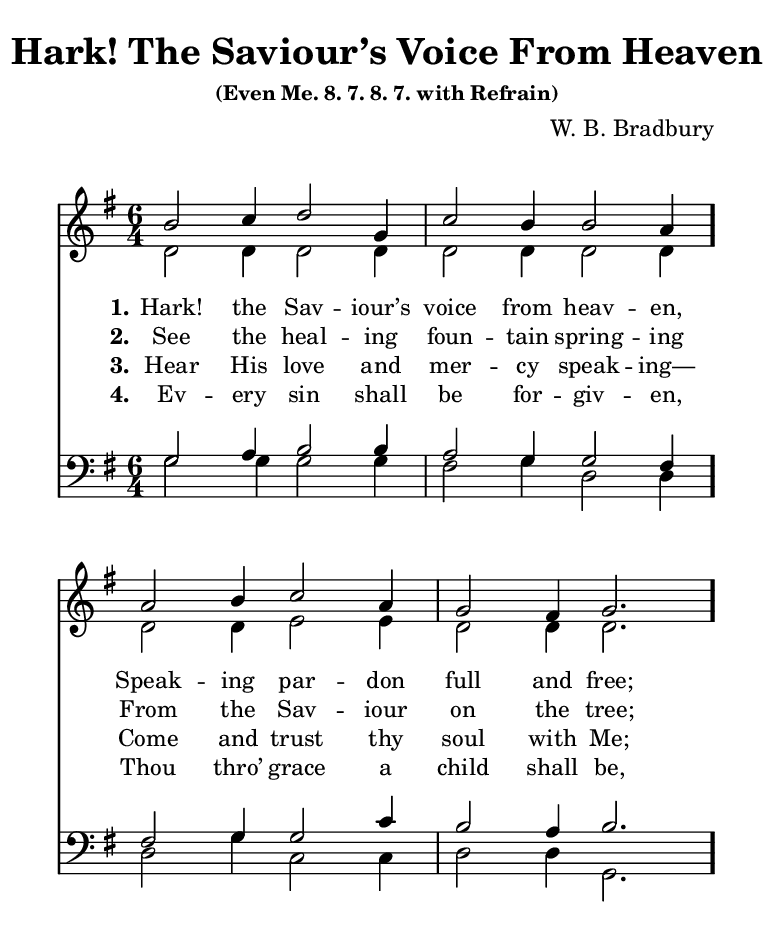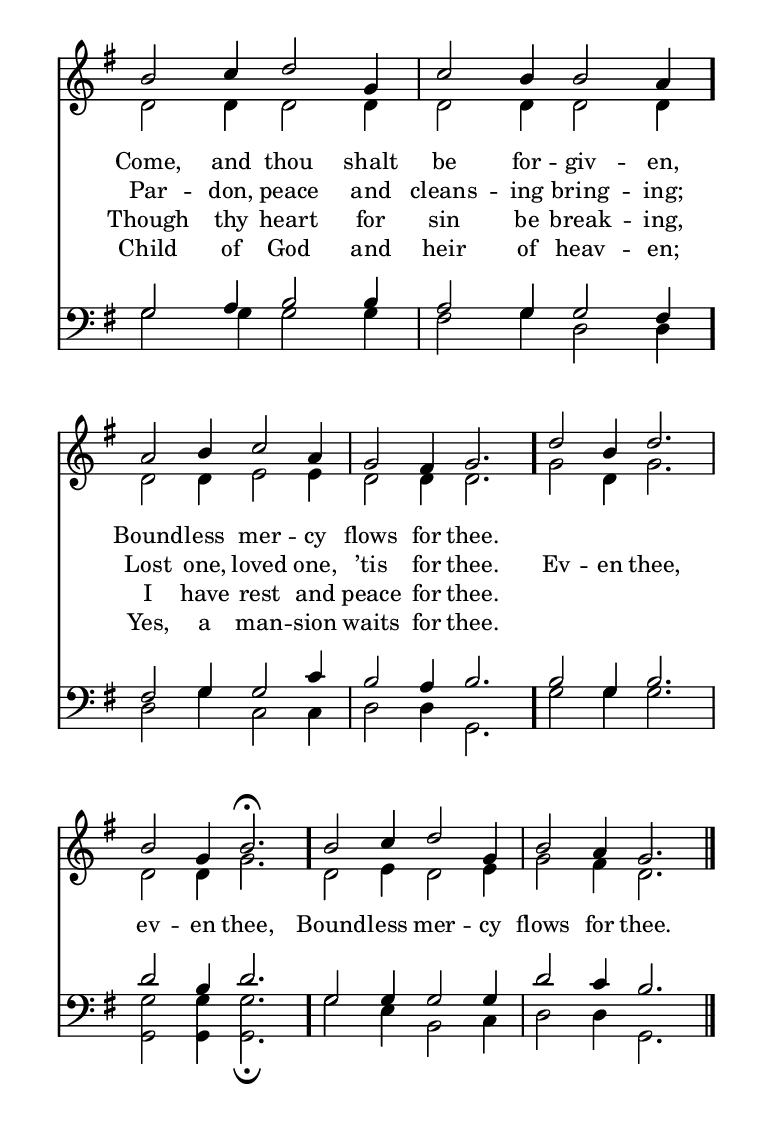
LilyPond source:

\include "common/global.ily"
\paper {
  \include "common/paper.ily"
  ragged-bottom = ##t
  ragged-last-bottom = ##t
  systems-per-page = ##f
  %page-count = ##f
}

\header{
  title = "Hark! The Saviour’s Voice From Heaven"
  subsubtitle = "(Even Me. 8. 7. 8. 7. with Refrain)"
  %meter = "8.7.8.7 with refrain"
  %poet = ""
  composer = "W. B. Bradbury"
  %copyright = ""
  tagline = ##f
}

% for fermata in MIDI
ta = { \tempo 4=140 }
tb = { \tempo 4=70  }

patternAA = { \ta c2 c4 }

patternBA = { \ta c2 c4 c2 c4 | c2 c4 c2. }

patternCA = { \ta c2 c4 c2. | c2 c4 \tb c2. \ta }

global = {
  \include "common/overrides.ily"
  \override Staff.TimeSignature.style = #'()
  \time 6/4
  \override Score.MetronomeMark.transparent = ##t % hide all fermata changes too
  \ta
  \key g \major
  %\partial 4
  \autoBeamOff
}

notesSoprano = {
\global
\relative c'' {

  \changePitch \patternAA { b c d g, | c b b a }
  \changePitch \patternBA { a b c a | g fis g }
  \changePitch \patternAA { b c d g, | c b b a }
  \changePitch \patternBA { a b c a | g fis g }

  \changePitch \patternCA { d' b d | b g b \fermata }
  \changePitch \patternBA { b c d g, | b a g }

  \bar "|."

}
}

notesAlto = {
\global
\relative e' {

  \changePitch \patternAA { d d d d | d d d d }
  \changePitch \patternBA { d d e e | d d d }
  \changePitch \patternAA { d d d d | d d d d }
  \changePitch \patternBA { d d e e | d d d }

  \changePitch \patternCA { g d g | d d g }
  \changePitch \patternBA { d e d e | g fis d }

}
}

notesTenor = {
\global
\relative a {

  \changePitch \patternAA { g a b b | a g g fis }
  \changePitch \patternBA { fis g g c | b a b }
  \changePitch \patternAA { g a b b | a g g fis }
  \changePitch \patternBA { fis g g c | b a b }

  \changePitch \patternCA { b g b | d b d }
  \changePitch \patternBA { g, g g g | d' c b }

}
}

notesBass = {
\global
\relative f {

  \changePitch \patternAA { g g g g | fis g d d }
  \changePitch \patternBA { d | g c, c | d d g, }
  \changePitch \patternAA { g' g g g | fis g d d }
  \changePitch \patternBA { d g c, c | d d g, }

  \changePitch \patternCA { g' g g | < g g, > < g g, > < g g, > \fermata }
  \changePitch \patternBA { g e b c | d d g, }

}
}

Refrain = \lyricmode {

Ev -- en thee, ev -- en thee, \bar "."
Bound -- less mer -- cy flows for thee.

}

wordsA = \lyricmode {
\set stanza = "1."

Hark! the Sav -- iour’s voice from heav -- en, \bar "."
Speak -- ing par -- don full and free; \bar "."
Come, and thou shalt be for -- giv -- en, \bar "."
Bound -- less mer -- cy flows for thee. \bar "."

}

wordsB = \lyricmode {
\set stanza = "2."

See the heal -- ing foun -- tain spring -- ing
From the Sav -- iour on the tree;
Par -- don, peace and cleans -- ing bring -- ing;
Lost one, loved one, ’tis for thee.

\Refrain

}

wordsC = \lyricmode {
\set stanza = "3."

Hear His love and mer -- cy speak -- ing—
Come and trust thy soul with Me;
Though thy heart for sin be break -- ing,
I have rest and peace for thee.

}

wordsD = \lyricmode {
\set stanza = "4."

Ev -- ery sin shall be for -- giv -- en,
Thou thro’ grace a child shall be,
Child of God and heir of heav -- en;
Yes, a man -- sion waits for thee.

}

\score {
  \context ChoirStaff <<
    \context Staff = upper <<
      \set ChoirStaff.systemStartDelimiter = #'SystemStartBar
      \context Voice  = sopranos { \voiceOne << \notesSoprano >> }
      \context Voice  = altos { \voiceTwo << \notesAlto >> }
      \context Lyrics = one   \lyricsto sopranos \wordsA
      \context Lyrics = two   \lyricsto sopranos \wordsB
      \context Lyrics = three \lyricsto sopranos \wordsC
      \context Lyrics = four  \lyricsto sopranos \wordsD
    >>
    \context Staff = men <<
      \clef bass
      \context Voice  = tenors { \voiceOne << \notesTenor >> }
      \context Voice  = basses { \voiceTwo << \notesBass >> }
    >>
  >>
  \layout {
    \include "common/layout.ily"
  }
  \midi{
    \include "common/midi.ily"
  }
}

\version "2.18.0"  % necessary for upgrading to future LilyPond versions.

% vi:set et ts=2 sw=2 ai nocindent syntax=lilypond
